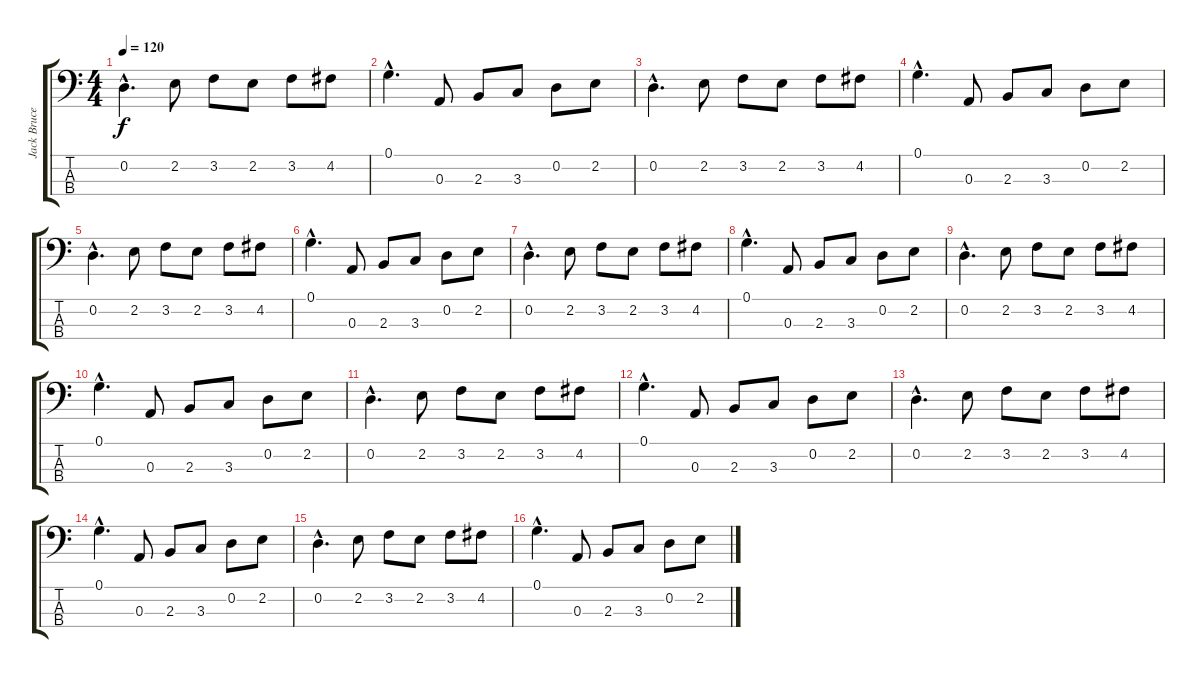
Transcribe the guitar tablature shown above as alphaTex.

\track ("Jack Bruce" "Jack Bruce") {instrument electricbassfinger}
\staff {score tabs}
\tuning (G2 D2 A1 E1) {hide}
\ts (4 4)
\tempo 120
\clef f4
\ks c
0.2{hac}.4{d dy f} 2.2.8 3.2.8 2.2.8 3.2.8 4.2.8 |
0.1{hac}.4{d} 0.3.8 2.3.8 3.3.8 0.2.8 2.2.8 |
0.2{hac}.4{d} 2.2.8 3.2.8 2.2.8 3.2.8 4.2.8 |
0.1{hac}.4{d} 0.3.8 2.3.8 3.3.8 0.2.8 2.2.8 |
0.2{hac}.4{d} 2.2.8 3.2.8 2.2.8 3.2.8 4.2.8 |
0.1{hac}.4{d} 0.3.8 2.3.8 3.3.8 0.2.8 2.2.8 |
0.2{hac}.4{d} 2.2.8 3.2.8 2.2.8 3.2.8 4.2.8 |
0.1{hac}.4{d} 0.3.8 2.3.8 3.3.8 0.2.8 2.2.8 |
0.2{hac}.4{d} 2.2.8 3.2.8 2.2.8 3.2.8 4.2.8 |
0.1{hac}.4{d} 0.3.8 2.3.8 3.3.8 0.2.8 2.2.8 |
0.2{hac}.4{d} 2.2.8 3.2.8 2.2.8 3.2.8 4.2.8 |
0.1{hac}.4{d} 0.3.8 2.3.8 3.3.8 0.2.8 2.2.8 |
0.2{hac}.4{d} 2.2.8 3.2.8 2.2.8 3.2.8 4.2.8 |
0.1{hac}.4{d} 0.3.8 2.3.8 3.3.8 0.2.8 2.2.8 |
0.2{hac}.4{d} 2.2.8 3.2.8 2.2.8 3.2.8 4.2.8 |
0.1{hac}.4{d} 0.3.8 2.3.8 3.3.8 0.2.8 2.2.8
